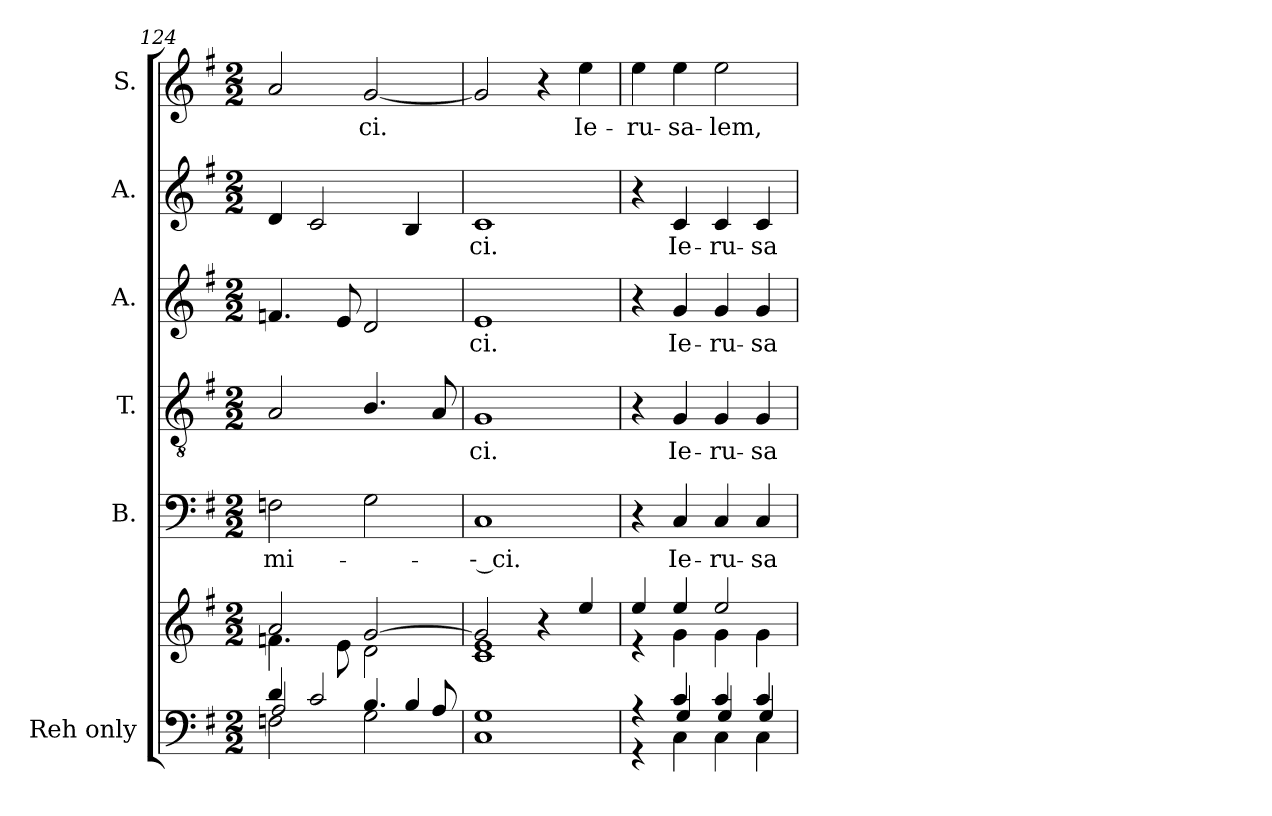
**kern	**kern	**kern	**text	**kern	**text	**kern	**text	**kern	**text	**kern	**text
*part6	*part6	*part5	*part5	*part4	*part4	*part3	*part3	*part2	*part2	*part1	*part1
*staff7	*staff6	*staff5	*staff5	*staff4	*staff4	*staff3	*staff3	*staff2	*staff2	*staff1	*staff1
*I"Reh  only	*	*I"B.	*	*I"T.	*	*I"A.	*	*I"A.	*	*I"S.	*
*	*	*I'B.	*	*I'T.	*	*I'A.	*	*I'A.	*	*	*
*clefF4	*clefG2	*clefF4	*	*clefGv2	*	*clefG2	*	*clefG2	*	*clefG2	*
*	*	*	*	*ITrd7c12	*	*	*	*	*	*	*
*k[f#]	*k[f#]	*k[f#]	*	*k[f#]	*	*k[f#]	*	*k[f#]	*	*k[f#]	*
*G:	*G:	*G:	*	*G:	*	*G:	*	*G:	*	*G:	*
*M2/2	*M2/2	*M2/2	*	*M2/2	*	*M2/2	*	*M2/2	*	*M2/2	*
=124	=124	=124	=124	=124	=124	=124	=124	=124	=124	=124	=124
*^	*^	*	*	*	*	*	*	*	*	*	*
*	*^	*	*	*	*	*	*	*	*	*	*	*	*
!	!	!	!	!	!	!LO:LY:b	!	!	!	!	!	!	!	!
4d/	2A/	2Fn\	2a/	4.fn\	2Fn\	-mi-	2AA/	.	4.fn/	.	4d/	.	2a/	.
2c/	.	.	.	.	.	.	.	.	.	.	2c/	.	.	.
.	.	.	.	8e\	.	.	.	.	8e/	.	.	.	.	.
!	!	!	!	!	!	!	!	!	!	!	!	!	!	!LO:LY:b
.	4.B/	2G\	[2g/	2d\	2G\	.	4.BB/	.	2d/	.	.	.	[2g/	-ci.
4B/	.	.	.	.	.	.	.	.	.	.	4B/	.	.	.
.	8A/	.	.	.	.	.	8AA/	.	.	.	.	.	.	.
*	*v	*v	*	*	*	*	*	*	*	*	*	*	*	*
!!LO:PB:g=z
=125	=125	=125	=125	=125	=125	=125	=125	=125	=125	=125	=125	=125	=125
*	*	*	*^	*	*	*	*	*	*	*	*	*	*
!	!	!	!	!	!	!LO:LY:b	!	!LO:LY:b	!	!LO:LY:b	!	!LO:LY:b	!	!
1G	1C	2g/]	1e	1c	1C	-- ci.	1GG	-ci.	1e	-ci.	1c	-ci.	2g/]	.
.	.	4r	.	.	.	.	.	.	.	.	.	.	4r	.
!	!	!	!	!	!	!	!	!	!	!	!	!	!	!LO:LY:b
.	.	4ee/	.	.	.	.	.	.	.	.	.	.	4ee\	Ie-
=126	=126	=126	=126	=126	=126	=126	=126	=126	=126	=126	=126	=126	=126	=126
*	*^	*	*	*	*	*	*	*	*	*	*	*	*	*
!	!	!	!	!	!	!	!	!	!	!	!	!	!	!	!LO:LY:b
4ryy	4r	4r	4ee/	4r	4ryy	4r	.	4r	.	4r	.	4r	.	4ee\	-ru-
!	!	!	!	!	!	!	!LO:LY:b	!	!LO:LY:b	!	!LO:LY:b	!	!LO:LY:b	!	!LO:LY:b
4c/	4G/	4C\	4ee/	4g\	2.ryy	4C/	Ie-	4GG/	Ie-	4g/	Ie-	4c/	Ie-	4ee\	-sa-
!	!	!	!	!	!	!	!LO:LY:b	!	!LO:LY:b	!	!LO:LY:b	!	!LO:LY:b	!	!LO:LY:b
4c/	4G/	4C\	2ee/	4g\	.	4C/	-ru-	4GG/	-ru-	4g/	-ru-	4c/	-ru-	2ee\	-lem,
!	!	!	!	!	!	!	!LO:LY:b	!	!LO:LY:b	!	!LO:LY:b	!	!LO:LY:b	!	!
4c/	4G/	4C\	.	4g\	.	4C/	-sa-	4GG/	-sa-	4g/	-sa-	4c/	-sa-	.	.
*v	*v	*v	*	*	*	*	*	*	*	*	*	*	*	*	*
*	*v	*v	*v	*	*	*	*	*	*	*	*	*	*
=	=	=	=	=	=	=	=	=	=	=	=
*-	*-	*-	*-	*-	*-	*-	*-	*-	*-	*-	*-
